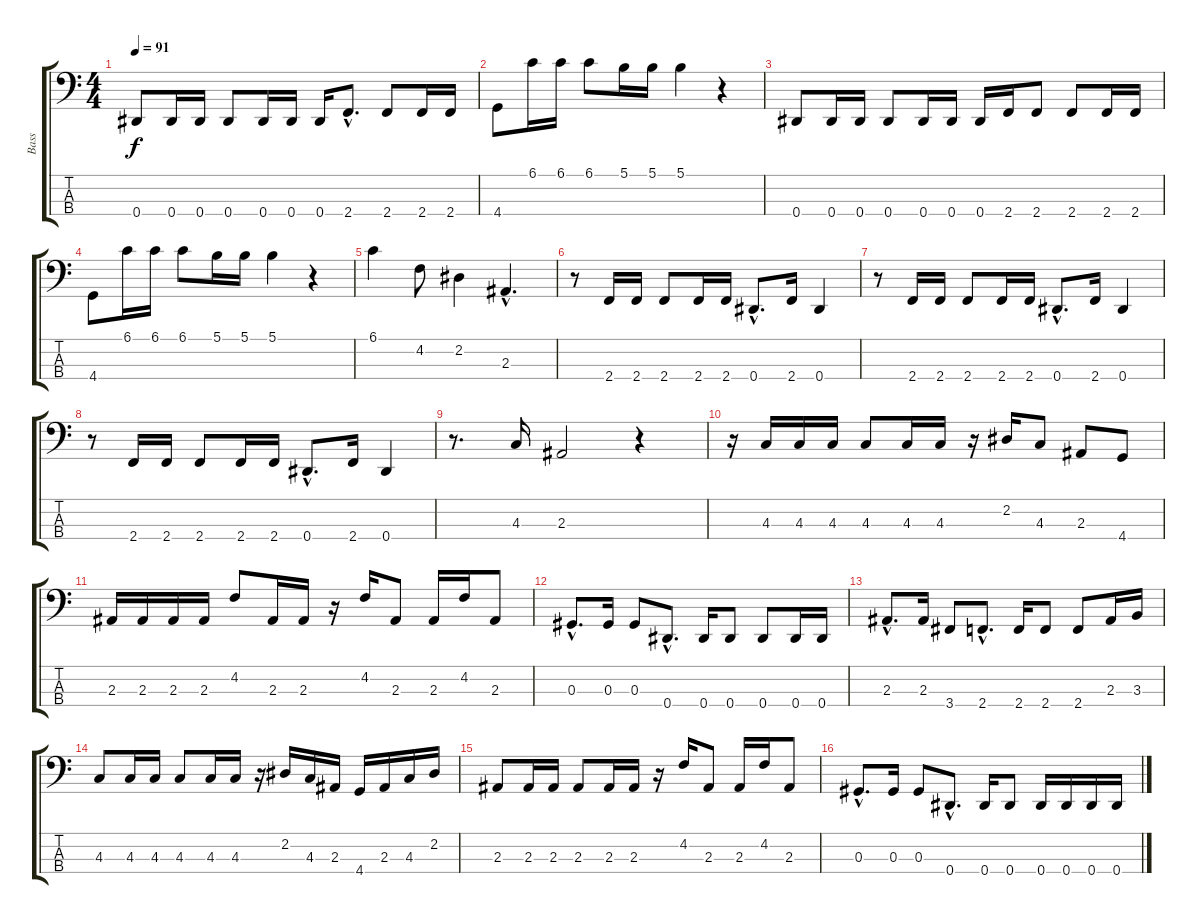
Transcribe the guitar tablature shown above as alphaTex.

\track ("Bass" "Bass") {instrument electricbassfinger}
\staff {score tabs}
\tuning (Gb2 Db2 Ab1 Eb1) {hide}
\ts (4 4)
\tempo 91
\clef f4
\ks c
0.4.8{dy f} 0.4.16 0.4.16 0.4.8 0.4.16 0.4.16 0.4.16 2.4{hac}.8{d} 2.4.8 2.4.16 2.4.16 |
4.4.8 6.1.16 6.1.16 6.1.8 5.1.16 5.1.16 5.1.4 r.4 |
0.4.8 0.4.16 0.4.16 0.4.8 0.4.16 0.4.16 0.4.16 2.4.16 2.4.8 2.4.8 2.4.16 2.4.16 |
4.4.8 6.1.16 6.1.16 6.1.8 5.1.16 5.1.16 5.1.4 r.4 |
6.1.4 4.2.8 2.2.4 2.3{hac}.4{d} |
r.8 2.4.16 2.4.16 2.4.8 2.4.16 2.4.16 0.4{hac}.8{d} 2.4.16 0.4.4 |
r.8 2.4.16 2.4.16 2.4.8 2.4.16 2.4.16 0.4{hac}.8{d} 2.4.16 0.4.4 |
r.8 2.4.16 2.4.16 2.4.8 2.4.16 2.4.16 0.4{hac}.8{d} 2.4.16 0.4.4 |
r.8{d} 4.3.16 2.3.2 r.4 |
r.16 4.3.16 4.3.16 4.3.16 4.3.8 4.3.16 4.3.16 r.16 2.2.16 4.3.8 2.3.8 4.4.8 |
2.3.16 2.3.16 2.3.16 2.3.16 4.2.8 2.3.16 2.3.16 r.16 4.2.16 2.3.8 2.3.16 4.2.16 2.3.8 |
0.3{hac}.8{d} 0.3.16 0.3.8 0.4{hac}.8{d} 0.4.16 0.4.8 0.4.8 0.4.16 0.4.16 |
2.3{hac}.8{d} 2.3.16 3.4.8 2.4{hac}.8{d} 2.4.16 2.4.8 2.4.8 2.3.16 3.3.16 |
4.3.8 4.3.16 4.3.16 4.3.8 4.3.16 4.3.16 r.16 2.2.16 4.3.16 2.3.16 4.4.16 2.3.16 4.3.16 2.2.16 |
2.3.8 2.3.16 2.3.16 2.3.8 2.3.16 2.3.16 r.16 4.2.16 2.3.8 2.3.16 4.2.16 2.3.8 |
0.3{hac}.8{d} 0.3.16 0.3.8 0.4{hac}.8{d} 0.4.16 0.4.8 0.4.16 0.4.16 0.4.16 0.4.16
